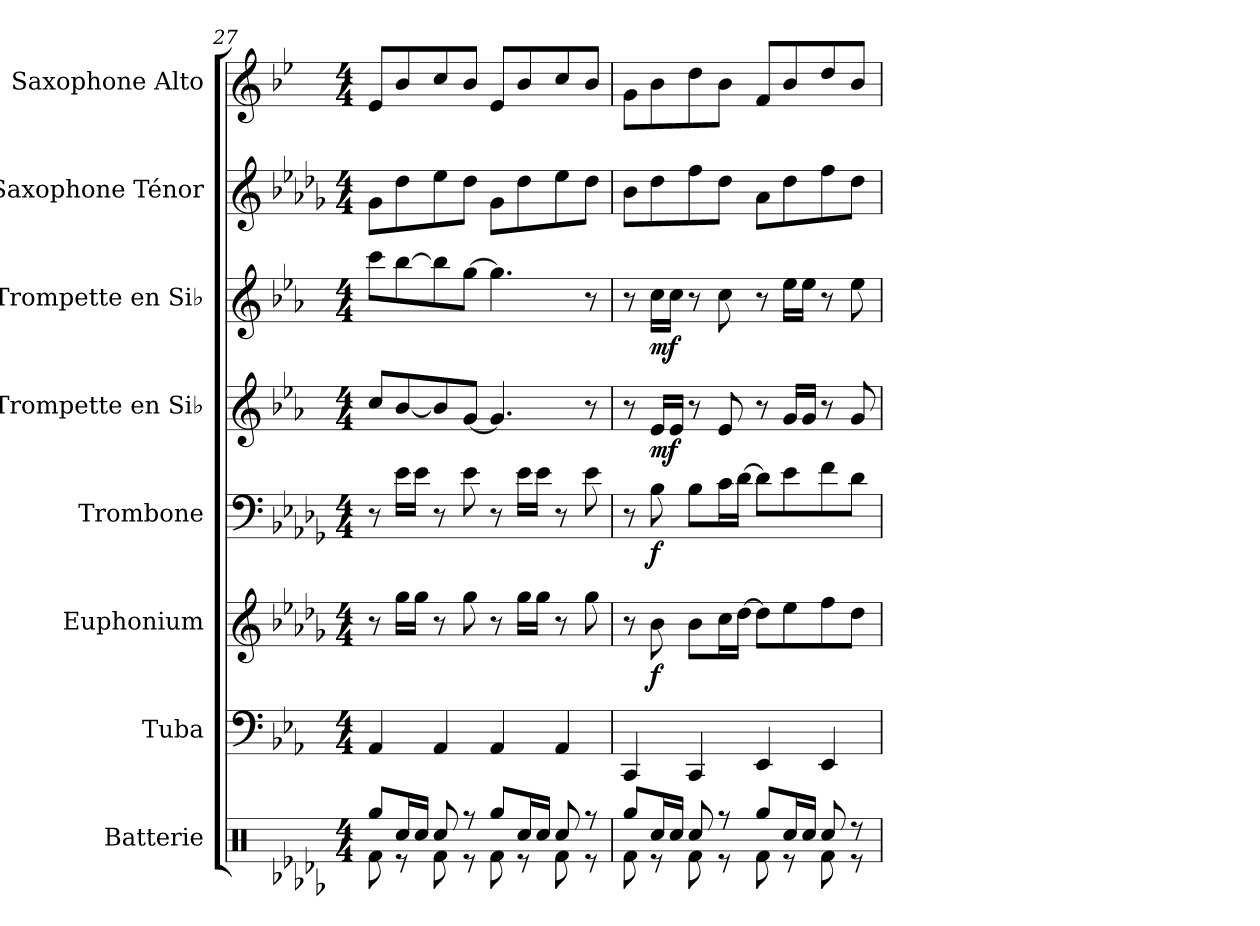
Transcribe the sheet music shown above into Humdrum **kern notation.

**kern	**kern	**kern	**dynam	**kern	**dynam	**kern	**dynam	**kern	**dynam	**kern	**kern
*part8	*part7	*part6	*part6	*part5	*part5	*part4	*part4	*part3	*part3	*part2	*part1
*staff8	*staff7	*staff6	*staff6	*staff5	*staff5	*staff4	*staff4	*staff3	*staff3	*staff2	*staff1
*I"Batterie	*I"Tuba	*I"Euphonium	*	*I"Trombone	*	*I"Trompette en Si♭	*	*I"Trompette en Si♭	*	*I"Saxophone Ténor	*I"Saxophone Alto
*I'Bat.	*I'Tba.	*I'Euph.	*	*I'Tbn.	*	*I'Tromp. Si♭	*	*I'Tromp. Si♭	*	*I'Sax. T.	*I'Sax. A.
*clefX	*clefF4	*clefG2	*	*clefF4	*	*clefG2	*	*clefG2	*	*clefG2	*clefG2
*	*ITrd1c2	*ITrd8c14	*	*	*	*ITrd1c2	*	*ITrd1c2	*	*ITrd8c14	*ITrd5c9
*k[b-e-a-d-g-]	*k[b-e-a-d-g-]	*k[b-e-a-d-g-]	*	*k[b-e-a-d-g-]	*	*k[b-e-a-d-g-]	*	*k[b-e-a-d-g-]	*	*k[b-e-a-d-g-]	*k[b-e-a-d-g-]
*M4/4	*M4/4	*M4/4	*	*M4/4	*	*M4/4	*	*M4/4	*	*M4/4	*M4/4
=27	=27	=27	=27	=27	=27	=27	=27	=27	=27	=27	=27
*^	*	*	*	*	*	*	*	*	*	*	*
8Rgg/L	8Rf\	4GG-/	8r	.	8r	.	8b-/L	.	8bb-\L	.	8G-\L	8G-/L
16Rcc/L	8r	.	16g-\LL	.	16e-\LL	.	[8a-/	.	[8aa-\	.	8d-\	8d-/
16Rcc/JJ	.	.	16g-\JJ	.	16e-\JJ	.	.	.	.	.	.	.
8Rcc/	8Rf\	4GG-/	8r	.	8r	.	8a-/]	.	8aa-\]	.	8e-\	8e-/
8r	8r	.	8g-\	.	8e-\	.	[8f/J	.	[8ff\J	.	8d-\J	8d-/J
8Rgg/L	8Rf\	4GG-/	8r	.	8r	.	4.f/]	.	4.ff\]	.	8G-\L	8G-/L
16Rcc/L	8r	.	16g-\LL	.	16e-\LL	.	.	.	.	.	8d-\	8d-/
16Rcc/JJ	.	.	16g-\JJ	.	16e-\JJ	.	.	.	.	.	.	.
8Rcc/	8Rf\	4GG-/	8r	.	8r	.	.	.	.	.	8e-\	8e-/
8r	8r	.	8g-\	.	8e-\	.	8r	.	8r	.	8d-\J	8d-/J
=28	=28	=28	=28	=28	=28	=28	=28	=28	=28	=28	=28	=28
8Rgg/L	8Rf\	4BBB-/	8r	.	8r	.	8r	.	8r	.	8B-\L	8B-\L
!	!	!	!	!LO:DY:b	!	!LO:DY:b	!	!LO:DY:b	!	!LO:DY:b	!	!
16Rcc/L	8r	.	8B-\	f	8B-\	f	16d-/LL	mf	16b-\LL	mf	8d-\	8d-\
16Rcc/JJ	.	.	.	.	.	.	16d-/JJ	.	16b-\JJ	.	.	.
8Rcc/	8Rf\	4BBB-/	8B-\L	.	8B-\L	.	8r	.	8r	.	8f\	8f\
8r	8r	.	16c\L	.	16c\L	.	8d-/	.	8b-\	.	8d-\J	8d-\J
.	.	.	[16d-\JJ	.	[16d-\JJ	.	.	.	.	.	.	.
8Rgg/L	8Rf\	4DD-/	8d-\L]	.	8d-\L]	.	8r	.	8r	.	8A-\L	8A-/L
16Rcc/L	8r	.	8e-\	.	8e-\	.	16f/LL	.	16dd-\LL	.	8d-\	8d-/
16Rcc/JJ	.	.	.	.	.	.	16f/JJ	.	16dd-\JJ	.	.	.
8Rcc/	8Rf\	4DD-/	8f\	.	8f\	.	8r	.	8r	.	8f\	8f/
8r	8r	.	8d-\J	.	8d-\J	.	8f/	.	8dd-\	.	8d-\J	8d-/J
*v	*v	*	*	*	*	*	*	*	*	*	*	*
=	=	=	=	=	=	=	=	=	=	=	=
*-	*-	*-	*-	*-	*-	*-	*-	*-	*-	*-	*-
